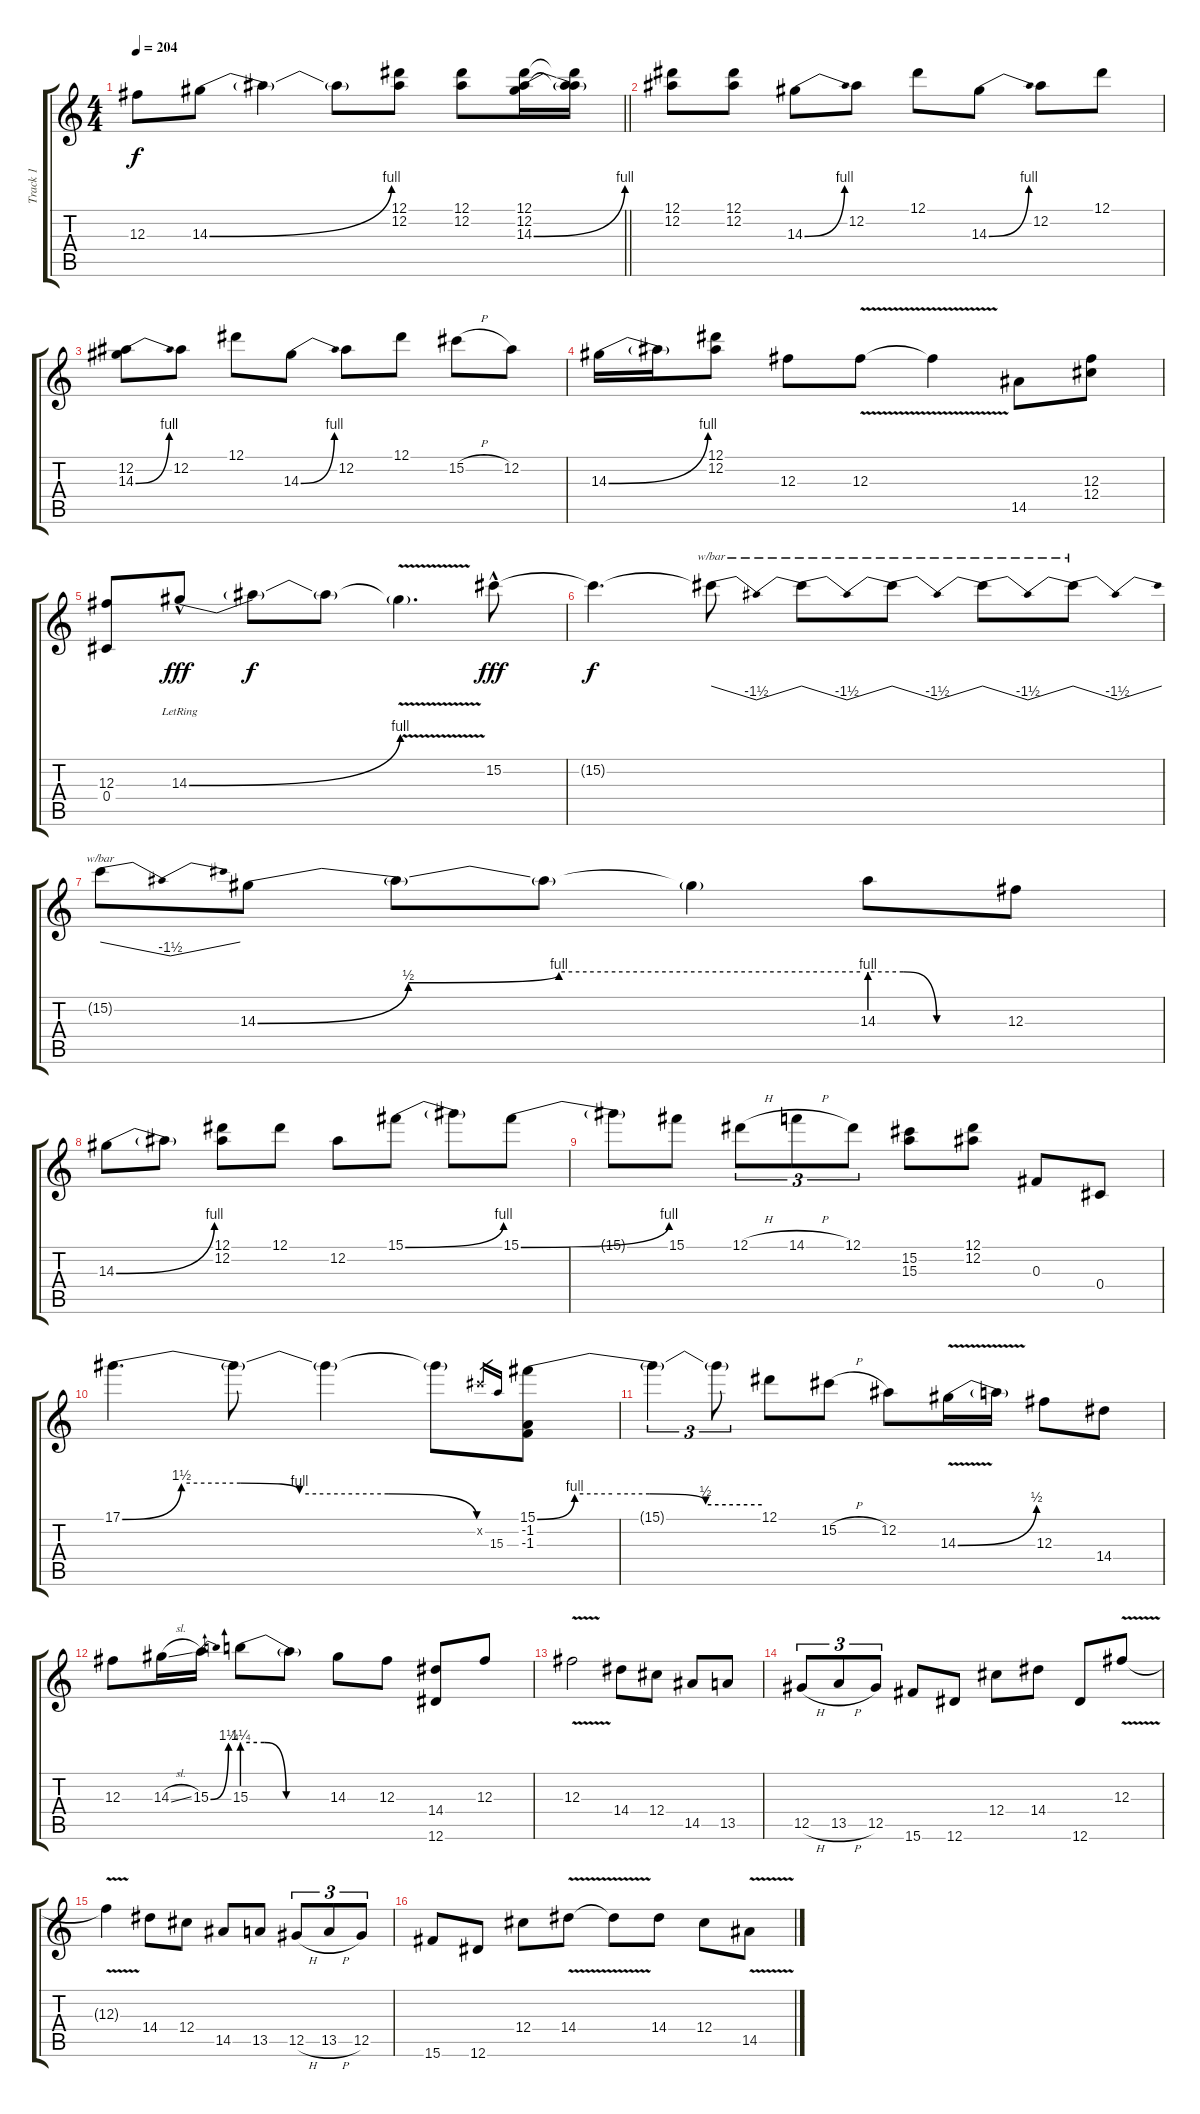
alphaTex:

\track ("Track 1" "Track 1") {instrument electricguitarjazz}
\staff {score tabs}
\tuning (Eb4 Bb3 Gb3 Db3 Ab2 Eb2) {hide}
\ts (4 4)
\tempo 204
\clef g2
\barLineRight lightlight
\ks c
12.3.8{dy f} 14.3{be (bend 0 0 60 4)}.8 14.3{t}.4 14.3{t}.8 (12.1 12.2).8 (12.1 12.2).8 (12.1 12.2 14.3{be (bend 0 0 60 4)}).16 (12.1{t} 12.2{t} 14.3{t}).16 |
(12.1 12.2).8 (12.1 12.2).8 14.3{be (bend 0 0 60 4)}.8 12.2.8 12.1.8 14.3{be (bend 0 0 60 4)}.8 12.2.8 12.1.8 |
(12.2 14.3{be (bend 0 0 60 4)}).8 12.2.8 12.1.8 14.3{be (bend 0 0 60 4)}.8 12.2.8 12.1.8 15.2{h}.8 12.2.8 |
14.3{be (bend 0 0 60 4)}.16 14.3{t}.16 (12.1 12.2).8 12.3.8 12.3{v}.8 12.3{t}.4 14.5.8 (12.3 12.4).8 |
(12.3 0.4).8 14.3{be (bend 0 0 60 4) hac lr}.8{dy fff} 14.3{t}.8{dy f} 14.3{t}.8 14.3{v t}.4{d} 15.2{hac}.8{dy fff} |
15.2{t}.4{d dy f} 15.2{t}.8{tbe (dip default 0 0 30 -6 60 0)} 15.2{t}.8{tbe (dip default 0 0 30 -6 60 0)} 15.2{t}.8{tbe (dip default 0 0 30 -6 60 0)} 15.2{t}.8{tbe (dip default 0 0 30 -6 60 0)} 15.2{t}.8{tbe (dip default 0 0 30 -6 60 0)} |
15.2{t}.8{tbe (dip default 0 0 30 -6 60 0)} 14.3{be (custom 0 0 15 2 30 4 60 4)}.8 14.3{t}.8 14.3{t}.8 14.3{t}.4 14.3{be (custom 0 4 15 4 30 0 60 0)}.8 12.3.8 |
14.3{be (bend 0 0 60 4)}.8 14.3{t}.8 (12.1 12.2).8 12.1.8 12.2.8 15.1{be (bend 0 0 60 4)}.8 15.1{t}.8 15.1{be (bend 0 0 60 4)}.8 |
15.1{t}.8 15.1.8 12.1{h}.8{tu (3 2)} 14.1{h}.8{tu (3 2)} 12.1.8{tu (3 2)} (15.2 15.3).8 (12.1 12.2).8 0.3.8 0.4.8 |
17.1{be (custom 0 0 10 6 20 6 30 4 45 4 60 0)}.4{d} 17.1{t}.8 17.1{t}.4 17.1{t}.8 15.2{x}.16{gr} 15.3.16{gr} (15.1{be (custom 0 0 10 4 20 4 30 4 45 2 60 2)} -1.2 -1.3).8 |
15.1{t}.4{tu (3 2)} 15.1{t}.8{tu (3 2)} 12.1.8 15.2{h}.8 12.2.8 14.3{be (bend 0 0 60 2) v}.16 14.3{t}.16 12.3.8 14.4.8 |
12.3.8 14.3{sl}.16 15.3{be (bend 0 0 60 5)}.16 15.3{be (custom 0 5 15 5 30 0 60 0)}.8 15.3{t}.8 14.3.8 12.3.8 (14.4 12.6).8 12.3.8 |
12.3{v}.2 14.4.8 12.4.8 14.5.8 13.5.8 |
12.5{h}.8{tu (3 2)} 13.5{h}.8{tu (3 2)} 12.5.8{tu (3 2)} 15.6.8 12.6.8 12.4.8 14.4.8 12.6.8 12.3{v}.8 |
12.3{t}.4 14.4.8 12.4.8 14.5.8 13.5.8 12.5{h}.8{tu (3 2)} 13.5{h}.8{tu (3 2)} 12.5.8{tu (3 2)} |
15.6.8 12.6.8 12.4.8 14.4{v}.8 14.4{t}.8 14.4.8 12.4.8 14.5{v}.8
